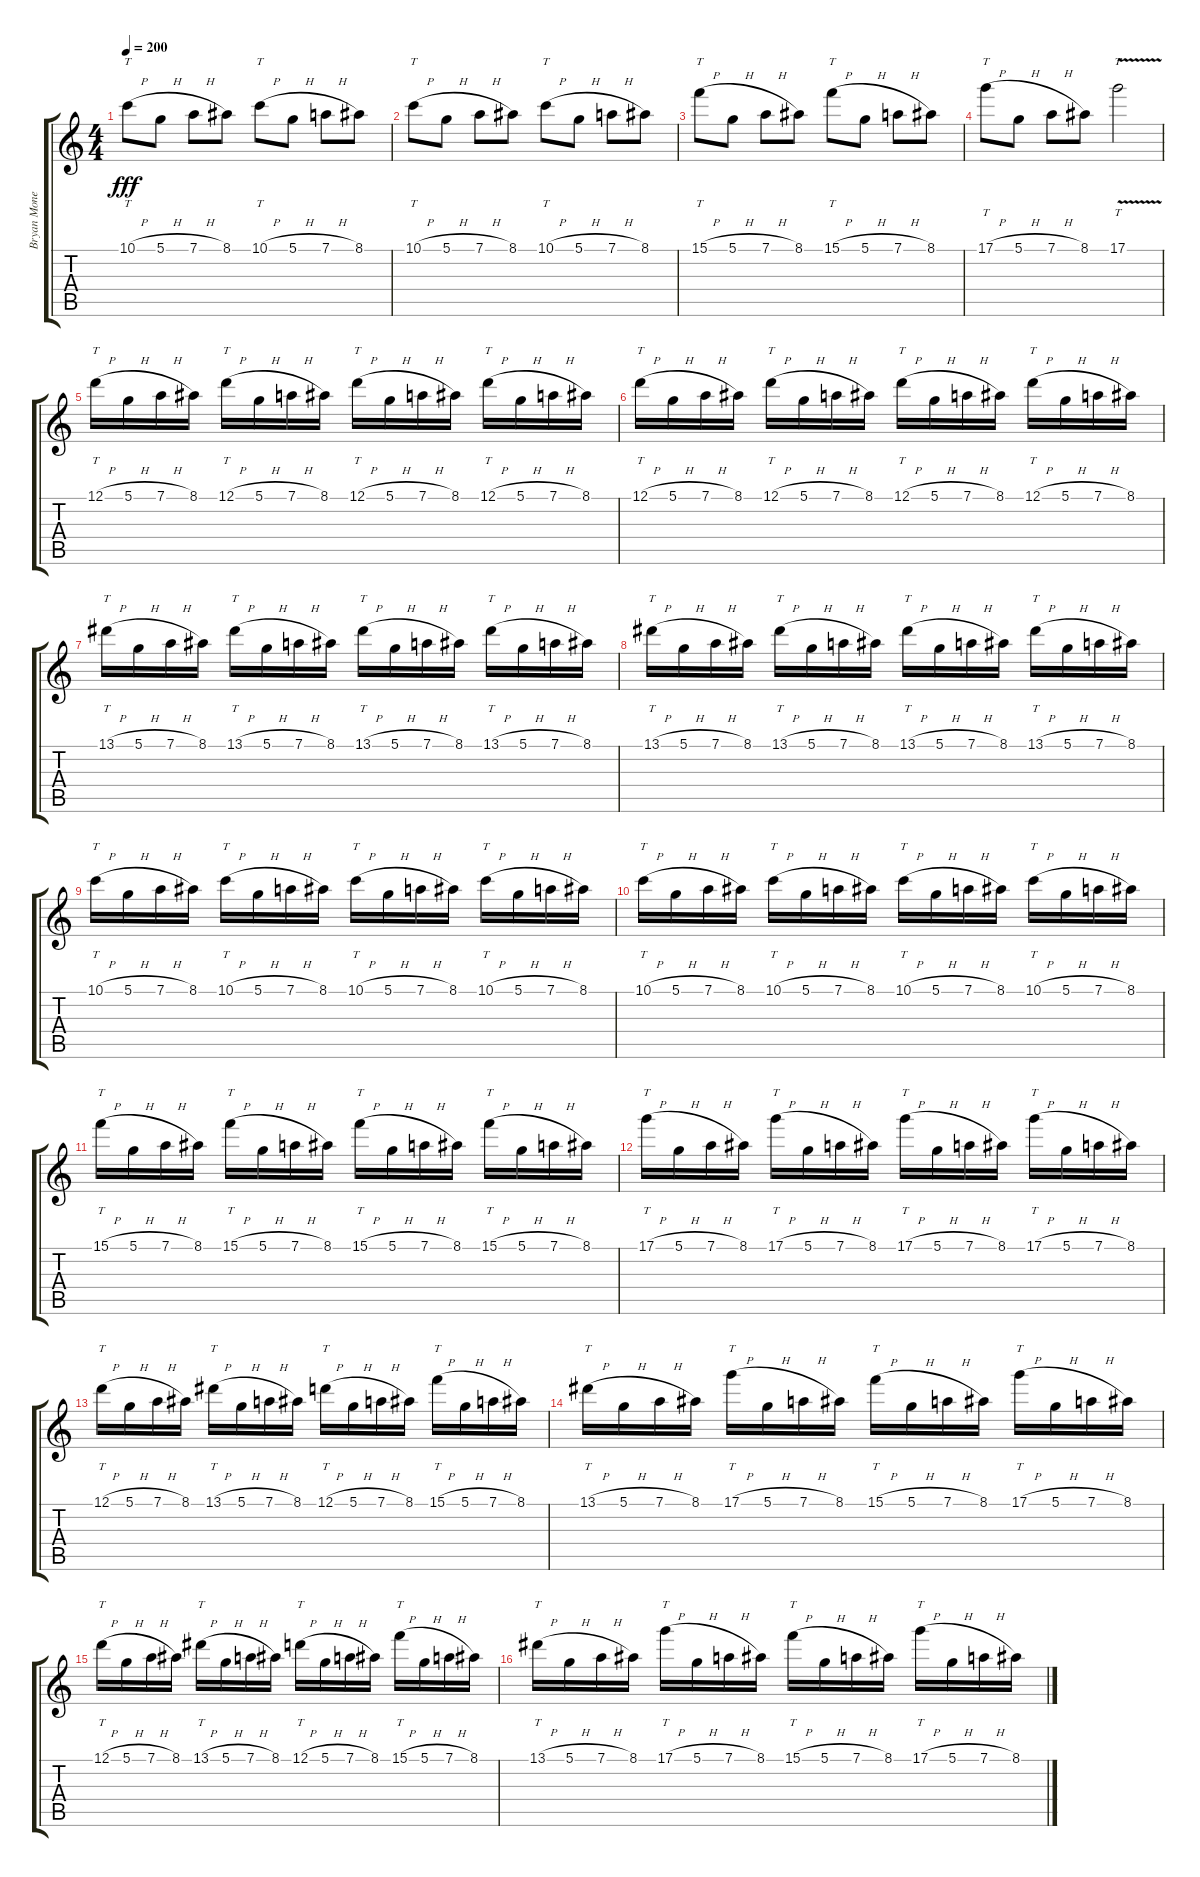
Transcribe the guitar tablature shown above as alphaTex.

\track ("Bryan Money" "Bryan Mone") {instrument distortionguitar}
\staff {score tabs}
\tuning (D4 A3 F3 C3 G2 C2) {hide}
\ts (4 4)
\tempo 200
\clef g2
\ks c
10.1{h}.8{tt dy fff} 5.1{h}.8 7.1{h}.8 8.1.8 10.1{h}.8{tt} 5.1{h}.8 7.1{h}.8 8.1.8 |
10.1{h}.8{tt} 5.1{h}.8 7.1{h}.8 8.1.8 10.1{h}.8{tt} 5.1{h}.8 7.1{h}.8 8.1.8 |
15.1{h}.8{tt} 5.1{h}.8 7.1{h}.8 8.1.8 15.1{h}.8{tt} 5.1{h}.8 7.1{h}.8 8.1.8 |
17.1{h}.8{tt} 5.1{h}.8 7.1{h}.8 8.1.8 17.1{v}.2{tt} |
12.1{h}.16{tt} 5.1{h}.16 7.1{h}.16 8.1.16 12.1{h}.16{tt} 5.1{h}.16 7.1{h}.16 8.1.16 12.1{h}.16{tt} 5.1{h}.16 7.1{h}.16 8.1.16 12.1{h}.16{tt} 5.1{h}.16 7.1{h}.16 8.1.16 |
12.1{h}.16{tt} 5.1{h}.16 7.1{h}.16 8.1.16 12.1{h}.16{tt} 5.1{h}.16 7.1{h}.16 8.1.16 12.1{h}.16{tt} 5.1{h}.16 7.1{h}.16 8.1.16 12.1{h}.16{tt} 5.1{h}.16 7.1{h}.16 8.1.16 |
13.1{h}.16{tt} 5.1{h}.16 7.1{h}.16 8.1.16 13.1{h}.16{tt} 5.1{h}.16 7.1{h}.16 8.1.16 13.1{h}.16{tt} 5.1{h}.16 7.1{h}.16 8.1.16 13.1{h}.16{tt} 5.1{h}.16 7.1{h}.16 8.1.16 |
13.1{h}.16{tt} 5.1{h}.16 7.1{h}.16 8.1.16 13.1{h}.16{tt} 5.1{h}.16 7.1{h}.16 8.1.16 13.1{h}.16{tt} 5.1{h}.16 7.1{h}.16 8.1.16 13.1{h}.16{tt} 5.1{h}.16 7.1{h}.16 8.1.16 |
10.1{h}.16{tt} 5.1{h}.16 7.1{h}.16 8.1.16 10.1{h}.16{tt} 5.1{h}.16 7.1{h}.16 8.1.16 10.1{h}.16{tt} 5.1{h}.16 7.1{h}.16 8.1.16 10.1{h}.16{tt} 5.1{h}.16 7.1{h}.16 8.1.16 |
10.1{h}.16{tt} 5.1{h}.16 7.1{h}.16 8.1.16 10.1{h}.16{tt} 5.1{h}.16 7.1{h}.16 8.1.16 10.1{h}.16{tt} 5.1{h}.16 7.1{h}.16 8.1.16 10.1{h}.16{tt} 5.1{h}.16 7.1{h}.16 8.1.16 |
15.1{h}.16{tt} 5.1{h}.16 7.1{h}.16 8.1.16 15.1{h}.16{tt} 5.1{h}.16 7.1{h}.16 8.1.16 15.1{h}.16{tt} 5.1{h}.16 7.1{h}.16 8.1.16 15.1{h}.16{tt} 5.1{h}.16 7.1{h}.16 8.1.16 |
17.1{h}.16{tt} 5.1{h}.16 7.1{h}.16 8.1.16 17.1{h}.16{tt} 5.1{h}.16 7.1{h}.16 8.1.16 17.1{h}.16{tt} 5.1{h}.16 7.1{h}.16 8.1.16 17.1{h}.16{tt} 5.1{h}.16 7.1{h}.16 8.1.16 |
12.1{h}.16{tt} 5.1{h}.16 7.1{h}.16 8.1.16 13.1{h}.16{tt} 5.1{h}.16 7.1{h}.16 8.1.16 12.1{h}.16{tt} 5.1{h}.16 7.1{h}.16 8.1.16 15.1{h}.16{tt} 5.1{h}.16 7.1{h}.16 8.1.16 |
13.1{h}.16{tt} 5.1{h}.16 7.1{h}.16 8.1.16 17.1{h}.16{tt} 5.1{h}.16 7.1{h}.16 8.1.16 15.1{h}.16{tt} 5.1{h}.16 7.1{h}.16 8.1.16 17.1{h}.16{tt} 5.1{h}.16 7.1{h}.16 8.1.16 |
12.1{h}.16{tt} 5.1{h}.16 7.1{h}.16 8.1.16 13.1{h}.16{tt} 5.1{h}.16 7.1{h}.16 8.1.16 12.1{h}.16{tt} 5.1{h}.16 7.1{h}.16 8.1.16 15.1{h}.16{tt} 5.1{h}.16 7.1{h}.16 8.1.16 |
13.1{h}.16{tt} 5.1{h}.16 7.1{h}.16 8.1.16 17.1{h}.16{tt} 5.1{h}.16 7.1{h}.16 8.1.16 15.1{h}.16{tt} 5.1{h}.16 7.1{h}.16 8.1.16 17.1{h}.16{tt} 5.1{h}.16 7.1{h}.16 8.1.16
